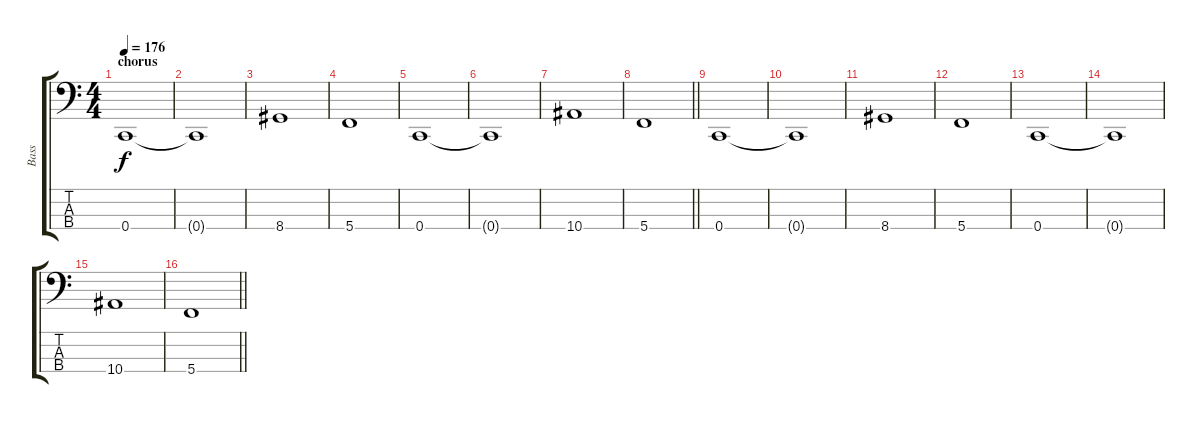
\track ("Bass" "Bass") {instrument electricbasspick}
\staff {score tabs}
\tuning (F2 C2 G1 C1) {hide}
\ts (4 4)
\section ("" "chorus")
\tempo 176
\clef f4
\ks c
0.4.1{dy f} |
0.4{t}.1 |
8.4.1 |
5.4.1 |
0.4.1 |
0.4{t}.1 |
10.4.1 |
\barLineRight lightlight
5.4.1 |
0.4.1 |
0.4{t}.1 |
8.4.1 |
5.4.1 |
0.4.1 |
0.4{t}.1 |
10.4.1 |
\barLineRight lightlight
5.4.1
